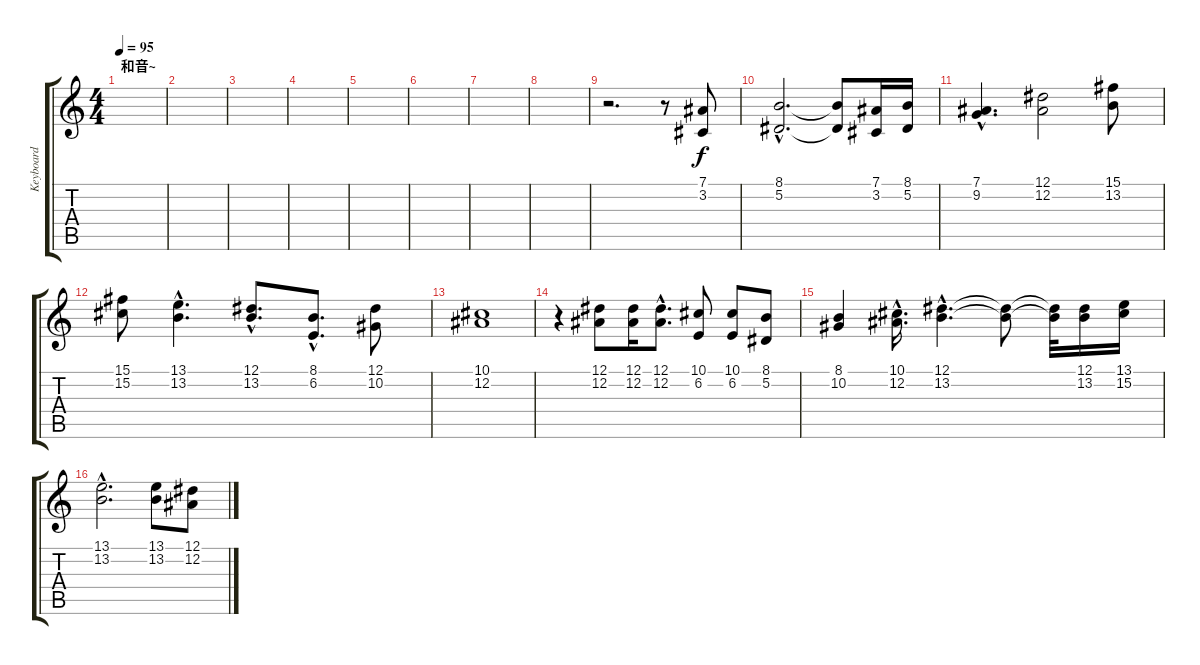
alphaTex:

\track ("Keyboard" "Keyboard") {instrument synthstrings2}
\staff {score tabs}
\tuning (Eb4 Bb3 Gb3 Db3 Ab2 Eb2) {hide}
\ts (4 4)
\section ("" "和音~")
\tempo 95
\clef g2
\ks c
|
|
|
|
|
|
|
|
r.2{d} r.8 (7.1 3.2).8 |
(8.1{hac} 5.2{hac}).2{d} (8.1{t} 5.2{t}).8 (7.1 3.2).16 (8.1 5.2).16 |
(7.1{hac} 9.2{hac}).4{d} (12.1 12.2).2 (15.1 13.2).8 |
(15.1 15.2).8 (13.1{hac} 13.2{hac}).4{d} (12.1{hac} 13.2{hac}).8{d} (8.1{hac} 6.2{hac}).8{d} (12.1 10.2).8 |
(10.1 12.2).1 |
r.4 (12.1 12.2).8 (12.1 12.2).16 (12.1{hac} 12.2{hac}).8{d} (10.1 6.2).8 (10.1 6.2).8 (8.1 5.2).8 |
(8.1 10.2).4 (10.1{hac} 12.2{hac}).16{d} (12.1{hac} 13.2{hac}).4{d} (12.1{t} 13.2{t}).8 (12.1{t} 13.2{t}).32 (12.1 13.2).16 (13.1 15.2).16 |
(13.1{hac} 13.2{hac}).2{d} (13.1 13.2).8 (12.1 12.2).8
